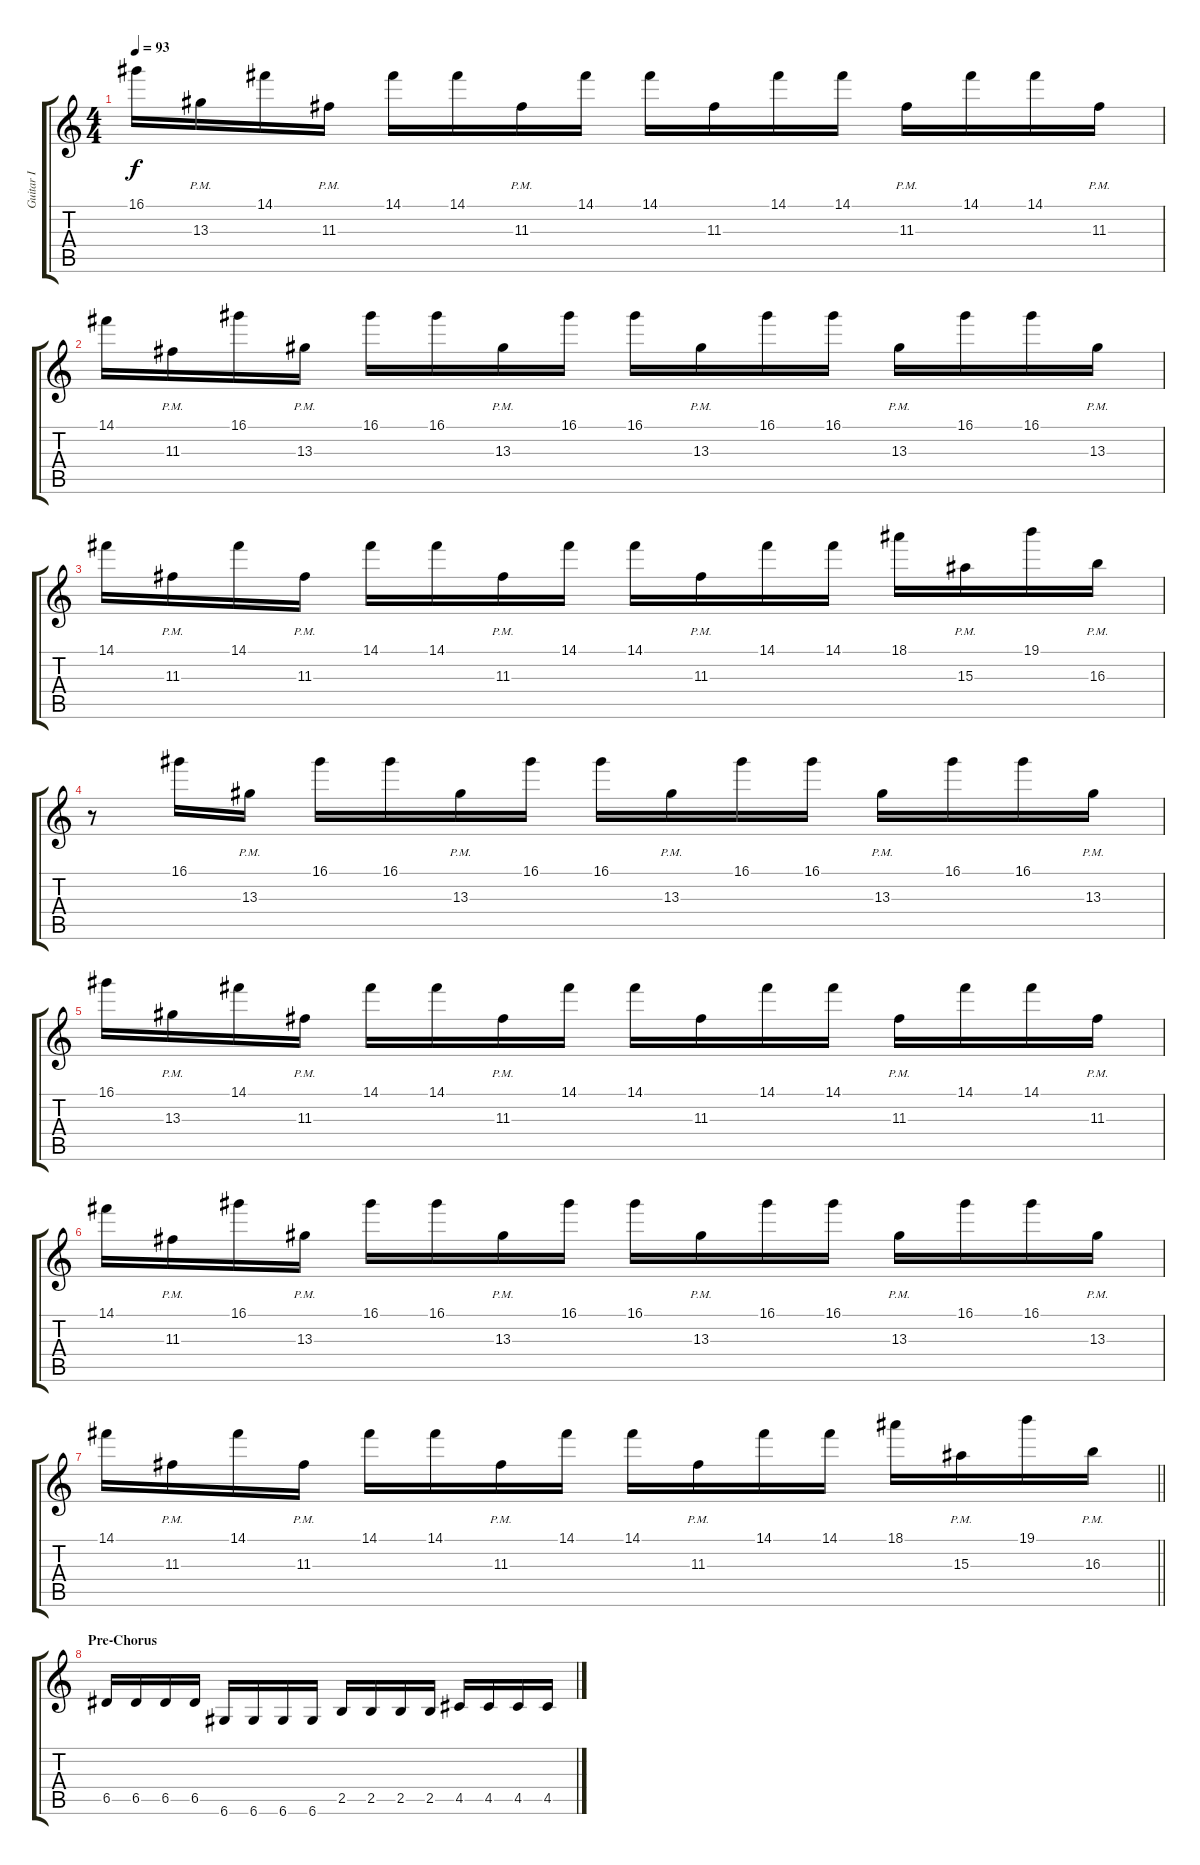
\track ("Guitar I" "Guitar I") {instrument distortionguitar}
\staff {score tabs}
\tuning (E4 B3 G3 D3 A2 D2) {hide}
\ts (4 4)
\tempo 93
\clef g2
\ks c
16.1.16{dy f} 13.3{pm}.16 14.1.16 11.3{pm}.16 14.1.16 14.1.16 11.3{pm}.16 14.1.16 14.1.16 11.3.16 14.1.16 14.1.16 11.3{pm}.16 14.1.16 14.1.16 11.3{pm}.16 |
14.1.16 11.3{pm}.16 16.1.16 13.3{pm}.16 16.1.16 16.1.16 13.3{pm}.16 16.1.16 16.1.16 13.3{pm}.16 16.1.16 16.1.16 13.3{pm}.16 16.1.16 16.1.16 13.3{pm}.16 |
14.1.16 11.3{pm}.16 14.1.16 11.3{pm}.16 14.1.16 14.1.16 11.3{pm}.16 14.1.16 14.1.16 11.3{pm}.16 14.1.16 14.1.16 18.1.16 15.3{pm}.16 19.1.16 16.3{pm}.16 |
r.8 16.1.16 13.3{pm}.16 16.1.16 16.1.16 13.3{pm}.16 16.1.16 16.1.16 13.3{pm}.16 16.1.16 16.1.16 13.3{pm}.16 16.1.16 16.1.16 13.3{pm}.16 |
16.1.16 13.3{pm}.16 14.1.16 11.3{pm}.16 14.1.16 14.1.16 11.3{pm}.16 14.1.16 14.1.16 11.3.16 14.1.16 14.1.16 11.3{pm}.16 14.1.16 14.1.16 11.3{pm}.16 |
14.1.16 11.3{pm}.16 16.1.16 13.3{pm}.16 16.1.16 16.1.16 13.3{pm}.16 16.1.16 16.1.16 13.3{pm}.16 16.1.16 16.1.16 13.3{pm}.16 16.1.16 16.1.16 13.3{pm}.16 |
\barLineRight lightlight
14.1.16 11.3{pm}.16 14.1.16 11.3{pm}.16 14.1.16 14.1.16 11.3{pm}.16 14.1.16 14.1.16 11.3{pm}.16 14.1.16 14.1.16 18.1.16 15.3{pm}.16 19.1.16 16.3{pm}.16 |
\section ("" "Pre-Chorus")
6.5.16{volume 13} 6.5.16 6.5.16 6.5.16 6.6.16 6.6.16 6.6.16 6.6.16 2.5.16 2.5.16 2.5.16 2.5.16 4.5.16 4.5.16 4.5.16 4.5.16
